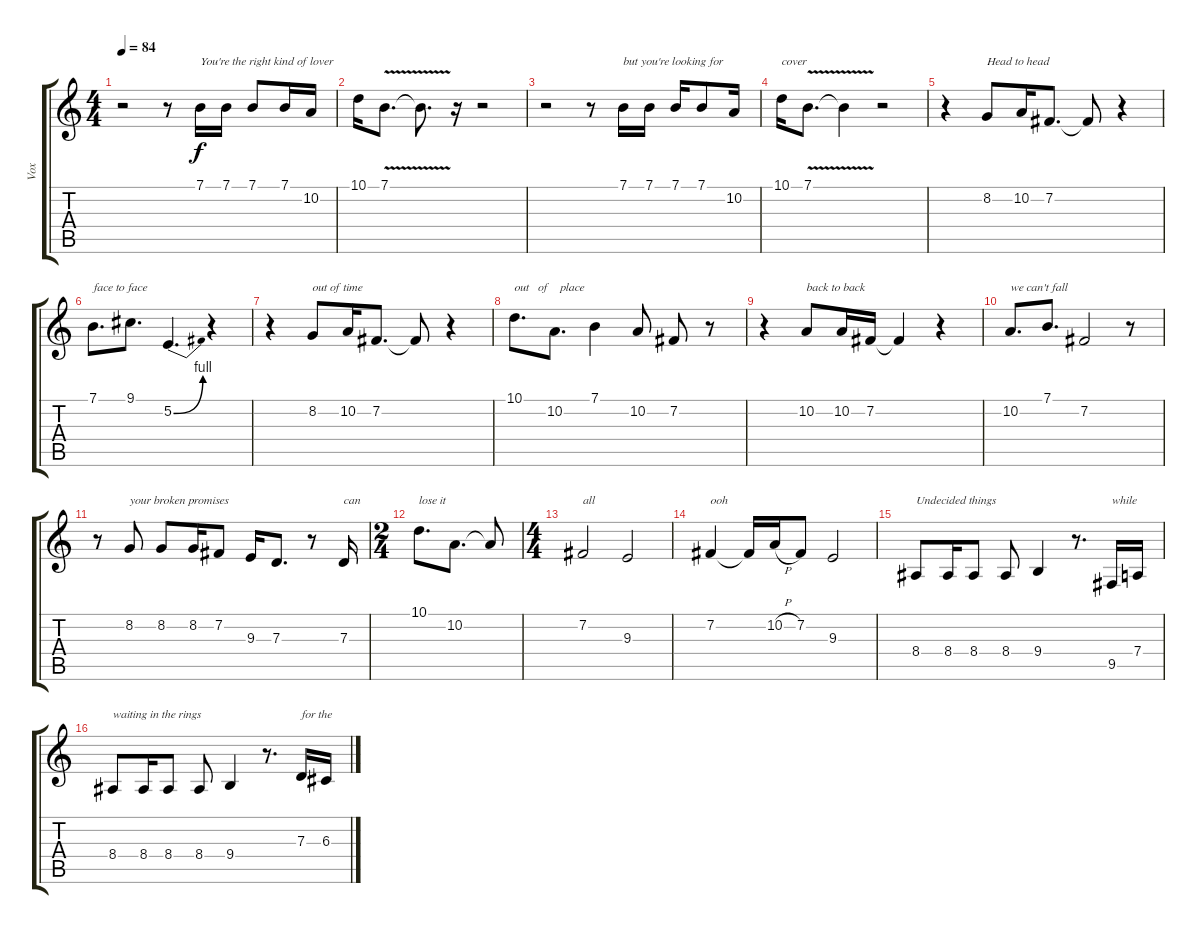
\track ("Vox" "Vox") {instrument violin}
\staff {score tabs}
\tuning (E4 B3 G3 D3 A2 E2) {hide}
\ts (4 4)
\tempo 84
\clef g2
\ks c
r.2{dy f} r.8 7.1.16{txt "You're the right kind of lover"} 7.1.16 7.1.8 7.1.16 10.2.16 |
10.1.16 7.1{v}.8{d} 7.1{t}.8{d} r.16 r.2 |
r.2 r.8 7.1.16{txt "but you're looking for"} 7.1.16 7.1.16 7.1.8 10.2.16 |
10.1.16{txt "cover"} 7.1{v}.8{d} 7.1{t}.4 r.2 |
r.4 8.2.8{txt "Head to head"} 10.2.16 7.2.8{d} 7.2{t}.8 r.4 |
7.1.8{d txt "face to face"} 9.1.8{d} 5.2{be (bend 0 0 60 4)}.4{d} r.4 |
r.4 8.2.8{txt "out of time "} 10.2.16 7.2.8{d} 7.2{t}.8 r.4 |
10.1.8{d txt "out   of    place"} 10.2.8{d} 7.1.4 10.2.8 7.2.8 r.8 |
r.4 10.2.8{txt "back to back"} 10.2.16 7.2.16 7.2{t}.4 r.4 |
10.2.8{d txt "we can't fall"} 7.1.8{d} 7.2.2 r.8 |
r.8 8.2.8{txt "your broken promises"} 8.2.8 8.2.16 7.2.8 9.3.16 7.3.8{d} r.8 7.3.16{txt "can"} |
\ts (2 4)
10.1.8{d txt "lose it"} 10.2.8{d} 10.2{t}.8 |
\ts (4 4)
7.2.2{txt "all"} 9.3.2 |
7.2.4{txt "ooh"} 7.2{t}.16 10.2{h}.16 7.2.8 9.3.2 |
8.4.8{txt "Undecided things"} 8.4.16 8.4.8 8.4.8 9.4.4 r.8{d} 9.5.16{txt "while"} 7.4.16 |
8.4.8{txt "waiting in the rings"} 8.4.16 8.4.8 8.4.8 9.4.4 r.8{d} 7.3.16{txt "for the"} 6.3.16
